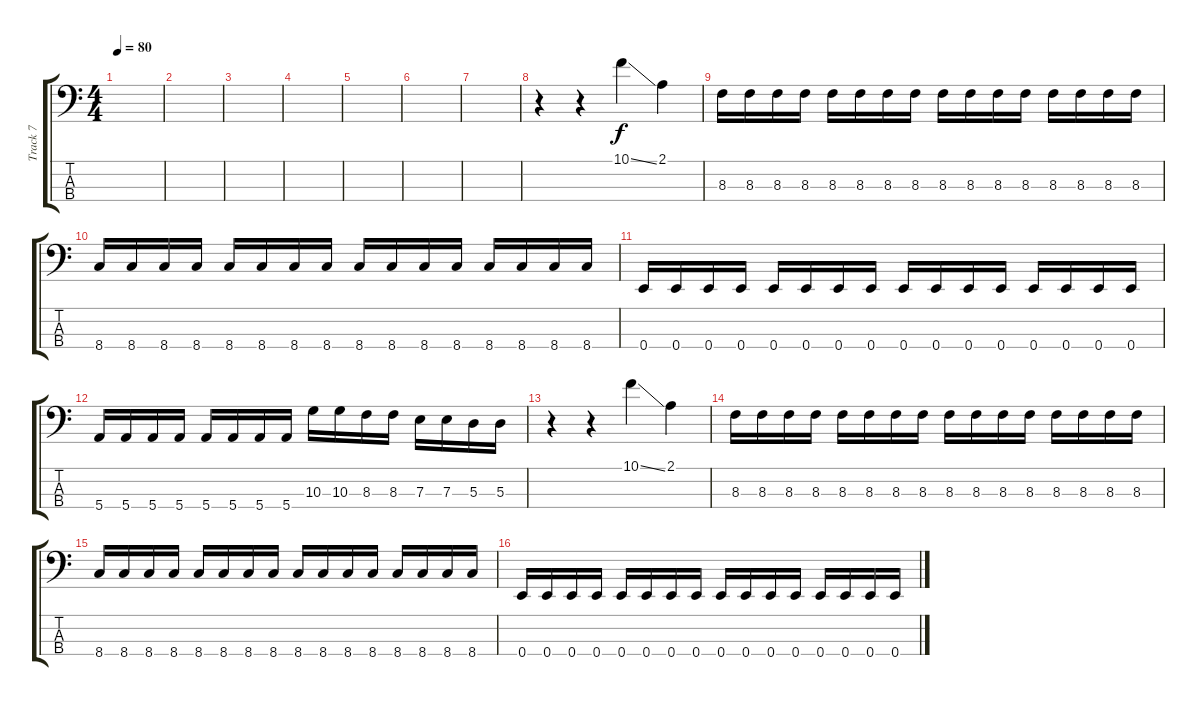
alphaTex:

\track ("Track 7" "Track 7") {instrument electricbasspick}
\staff {score tabs}
\tuning (G2 D2 A1 E1) {hide}
\ts (4 4)
\tempo 80
\clef f4
\ks c
|
|
|
|
|
|
|
r.4 r.4 10.1{ss}.4 2.1.4 |
8.3.16 8.3.16 8.3.16 8.3.16 8.3.16 8.3.16 8.3.16 8.3.16 8.3.16 8.3.16 8.3.16 8.3.16 8.3.16 8.3.16 8.3.16 8.3.16 |
8.4.16 8.4.16 8.4.16 8.4.16 8.4.16 8.4.16 8.4.16 8.4.16 8.4.16 8.4.16 8.4.16 8.4.16 8.4.16 8.4.16 8.4.16 8.4.16 |
0.4.16 0.4.16 0.4.16 0.4.16 0.4.16 0.4.16 0.4.16 0.4.16 0.4.16 0.4.16 0.4.16 0.4.16 0.4.16 0.4.16 0.4.16 0.4.16 |
5.4.16 5.4.16 5.4.16 5.4.16 5.4.16 5.4.16 5.4.16 5.4.16 10.3.16 10.3.16 8.3.16 8.3.16 7.3.16 7.3.16 5.3.16 5.3.16 |
r.4 r.4 10.1{ss}.4 2.1.4 |
8.3.16 8.3.16 8.3.16 8.3.16 8.3.16 8.3.16 8.3.16 8.3.16 8.3.16 8.3.16 8.3.16 8.3.16 8.3.16 8.3.16 8.3.16 8.3.16 |
8.4.16 8.4.16 8.4.16 8.4.16 8.4.16 8.4.16 8.4.16 8.4.16 8.4.16 8.4.16 8.4.16 8.4.16 8.4.16 8.4.16 8.4.16 8.4.16 |
0.4.16 0.4.16 0.4.16 0.4.16 0.4.16 0.4.16 0.4.16 0.4.16 0.4.16 0.4.16 0.4.16 0.4.16 0.4.16 0.4.16 0.4.16 0.4.16
